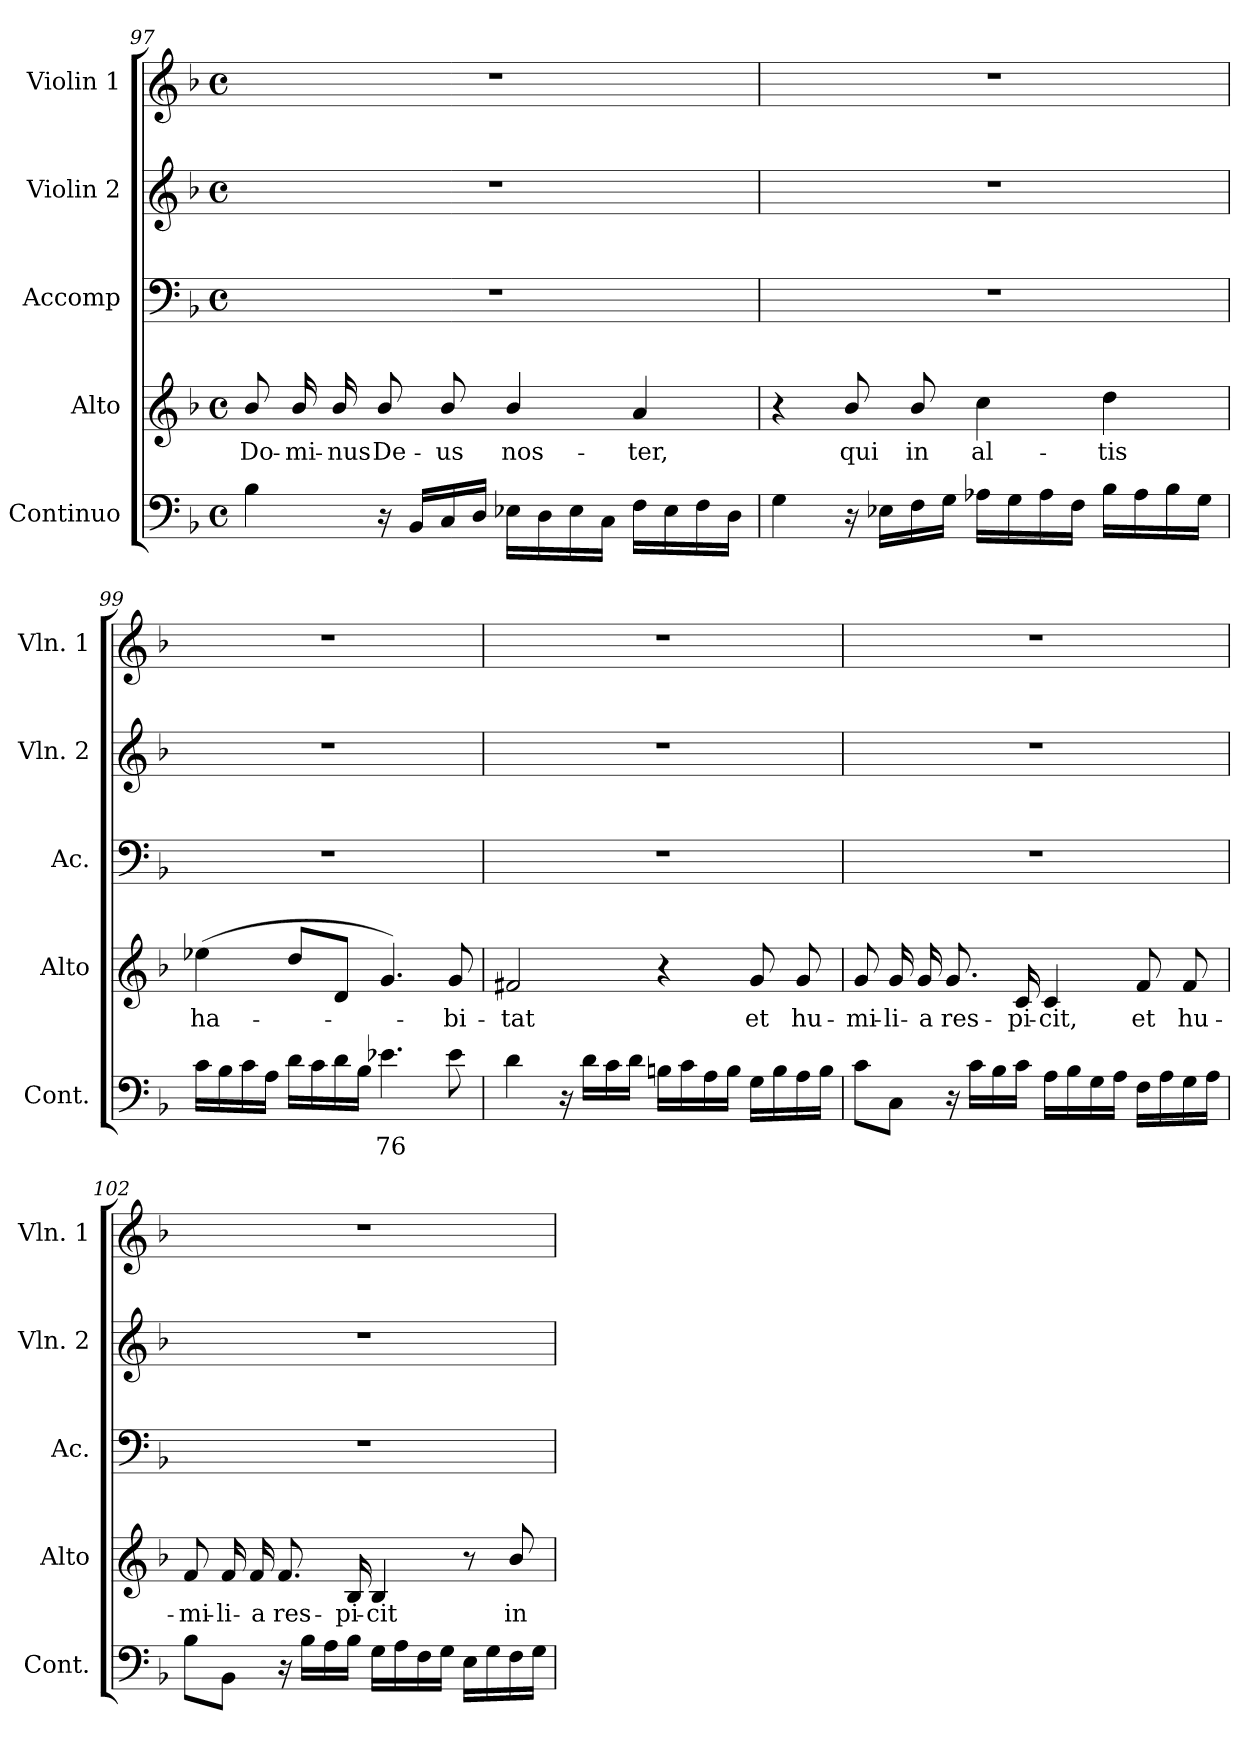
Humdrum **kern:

**kern	**text	**kern	**text	**kern	**kern	**kern
*part5	*part5	*part4	*part4	*part3	*part2	*part1
*staff5	*staff5	*staff4	*staff4	*staff3	*staff2	*staff1
*I"Continuo	*	*I"Alto	*	*I"Accomp	*I"Violin 2	*I"Violin 1
*I'Cont.	*	*I'Alto	*	*I'Ac.	*I'Vln. 2	*I'Vln. 1
*clefF4	*	*clefG2	*	*clefF4	*clefG2	*clefG2
*k[b-]	*	*k[b-]	*	*k[b-]	*k[b-]	*k[b-]
*F:	*	*F:	*	*F:	*F:	*F:
*M4/4	*	*M4/4	*	*M4/4	*M4/4	*M4/4
*met(c)	*	*met(c)	*	*met(c)	*met(c)	*met(c)
=97	=97	=97	=97	=97	=97	=97
!	!	!	!LO:LY:b:color=#000000	!	!	!
4B-i\	.	8b-i/	Do-	1r	1r	1r
!	!	!	!LO:LY:b:color=#000000	!	!	!
.	.	16b-i/	-mi-	.	.	.
!	!	!	!LO:LY:b:color=#000000	!	!	!
.	.	16b-i/	-nus	.	.	.
!	!	!	!LO:LY:b:color=#000000	!	!	!
16r	.	8b-i/	De-	.	.	.
16BB-i/LL	.	.	.	.	.	.
!	!	!	!LO:LY:b:color=#000000	!	!	!
16Ci/	.	8b-i/	-us	.	.	.
16Di/JJ	.	.	.	.	.	.
!	!	!	!LO:LY:b:color=#000000	!	!	!
16E-Xi\LL	.	4b-i/	nos-	.	.	.
16Di\	.	.	.	.	.	.
16E-i\	.	.	.	.	.	.
16Ci\JJ	.	.	.	.	.	.
!	!	!	!LO:LY:b:color=#000000	!	!	!
16Fi\LL	.	4ai/	-ter,	.	.	.
16E-i\	.	.	.	.	.	.
16Fi\	.	.	.	.	.	.
16Di\JJ	.	.	.	.	.	.
!!LO:LB:g=z
=98	=98	=98	=98	=98	=98	=98
4Gi\	.	4r	.	1r	1r	1r
!	!	!	!LO:LY:b:color=#000000	!	!	!
16r	.	8b-i/	qui	.	.	.
16E-Xi\LL	.	.	.	.	.	.
!	!	!	!LO:LY:b:color=#000000	!	!	!
16Fi\	.	8b-i/	in	.	.	.
16Gi\JJ	.	.	.	.	.	.
!	!	!	!LO:LY:b:color=#000000	!	!	!
16A-Xi\LL	.	4cci\	al-	.	.	.
16Gi\	.	.	.	.	.	.
16A-i\	.	.	.	.	.	.
16Fi\JJ	.	.	.	.	.	.
!	!	!	!LO:LY:b:color=#000000	!	!	!
16B-i\LL	.	4ddi\	-tis	.	.	.
16A-i\	.	.	.	.	.	.
16B-i\	.	.	.	.	.	.
16Gi\JJ	.	.	.	.	.	.
=99	=99	=99	=99	=99	=99	=99
!	!	!	!LO:LY:b:color=#000000	!	!	!
16ci\LL	.	(4ee-Xi\	ha-	1r	1r	1r
16B-i\	.	.	.	.	.	.
16ci\	.	.	.	.	.	.
16Ai\JJ	.	.	.	.	.	.
16di\LL	.	8ddi/L	.	.	.	.
16ci\	.	.	.	.	.	.
16di\	.	8di/J	.	.	.	.
16B-i\JJ	.	.	.	.	.	.
!	!LO:LY:b:color=#000000	!	!	!	!	!
4.e-Xi\	76	4.gi/)	.	.	.	.
!	!	!	!LO:LY:b:color=#000000	!	!	!
8e-i\	.	8gi/	-bi-	.	.	.
=100	=100	=100	=100	=100	=100	=100
!	!	!	!LO:LY:b:color=#000000	!	!	!
4di\	.	2f#Xi/	-tat	1r	1r	1r
16r	.	.	.	.	.	.
16di\LL	.	.	.	.	.	.
16ci\	.	.	.	.	.	.
16di\JJ	.	.	.	.	.	.
16Bni\LL	.	4r	.	.	.	.
16ci\	.	.	.	.	.	.
16Ai\	.	.	.	.	.	.
16Bi\JJ	.	.	.	.	.	.
!	!	!	!LO:LY:b:color=#000000	!	!	!
16Gi\LL	.	8gi/	et	.	.	.
16Bi\	.	.	.	.	.	.
!	!	!	!LO:LY:b:color=#000000	!	!	!
16Ai\	.	8gi/	hu-	.	.	.
16Bi\JJ	.	.	.	.	.	.
=101	=101	=101	=101	=101	=101	=101
!	!	!	!LO:LY:b:color=#000000	!	!	!
8ci\L	.	8gi/	-mi-	1r	1r	1r
!	!	!	!LO:LY:b:color=#000000	!	!	!
8Ci\J	.	16gi/	-li-	.	.	.
!	!	!	!LO:LY:b:color=#000000	!	!	!
.	.	16gi/	-a	.	.	.
!	!	!	!LO:LY:b:color=#000000	!	!	!
16r	.	8.gi/	res-	.	.	.
16ci\LL	.	.	.	.	.	.
16B-i\	.	.	.	.	.	.
!	!	!	!LO:LY:b:color=#000000	!	!	!
16ci\JJ	.	16ci/	-pi-	.	.	.
!	!	!	!LO:LY:b:color=#000000	!	!	!
16Ai\LL	.	4ci/	-cit,	.	.	.
16B-i\	.	.	.	.	.	.
16Gi\	.	.	.	.	.	.
16Ai\JJ	.	.	.	.	.	.
!	!	!	!LO:LY:b:color=#000000	!	!	!
16Fi\LL	.	8fi/	et	.	.	.
16Ai\	.	.	.	.	.	.
!	!	!	!LO:LY:b:color=#000000	!	!	!
16Gi\	.	8fi/	hu-	.	.	.
16Ai\JJ	.	.	.	.	.	.
!!LO:LB:g=z
=102	=102	=102	=102	=102	=102	=102
!	!	!	!LO:LY:b:color=#000000	!	!	!
8B-i\L	.	8fi/	-mi-	1r	1r	1r
!	!	!	!LO:LY:b:color=#000000	!	!	!
8BB-i\J	.	16fi/	-li-	.	.	.
!	!	!	!LO:LY:b:color=#000000	!	!	!
.	.	16fi/	-a	.	.	.
!	!	!	!LO:LY:b:color=#000000	!	!	!
16r	.	8.fi/	res-	.	.	.
16B-i\LL	.	.	.	.	.	.
16Ai\	.	.	.	.	.	.
!	!	!	!LO:LY:b:color=#000000	!	!	!
16B-i\JJ	.	16B-i/	-pi-	.	.	.
!	!	!	!LO:LY:b:color=#000000	!	!	!
16Gi\LL	.	4B-i/	-cit	.	.	.
16Ai\	.	.	.	.	.	.
16Fi\	.	.	.	.	.	.
16Gi\JJ	.	.	.	.	.	.
16Ei\LL	.	8r	.	.	.	.
16Gi\	.	.	.	.	.	.
!	!	!	!LO:LY:b:color=#000000	!	!	!
16Fi\	.	8b-i/	in	.	.	.
16Gi\JJ	.	.	.	.	.	.
=	=	=	=	=	=	=
*-	*-	*-	*-	*-	*-	*-
